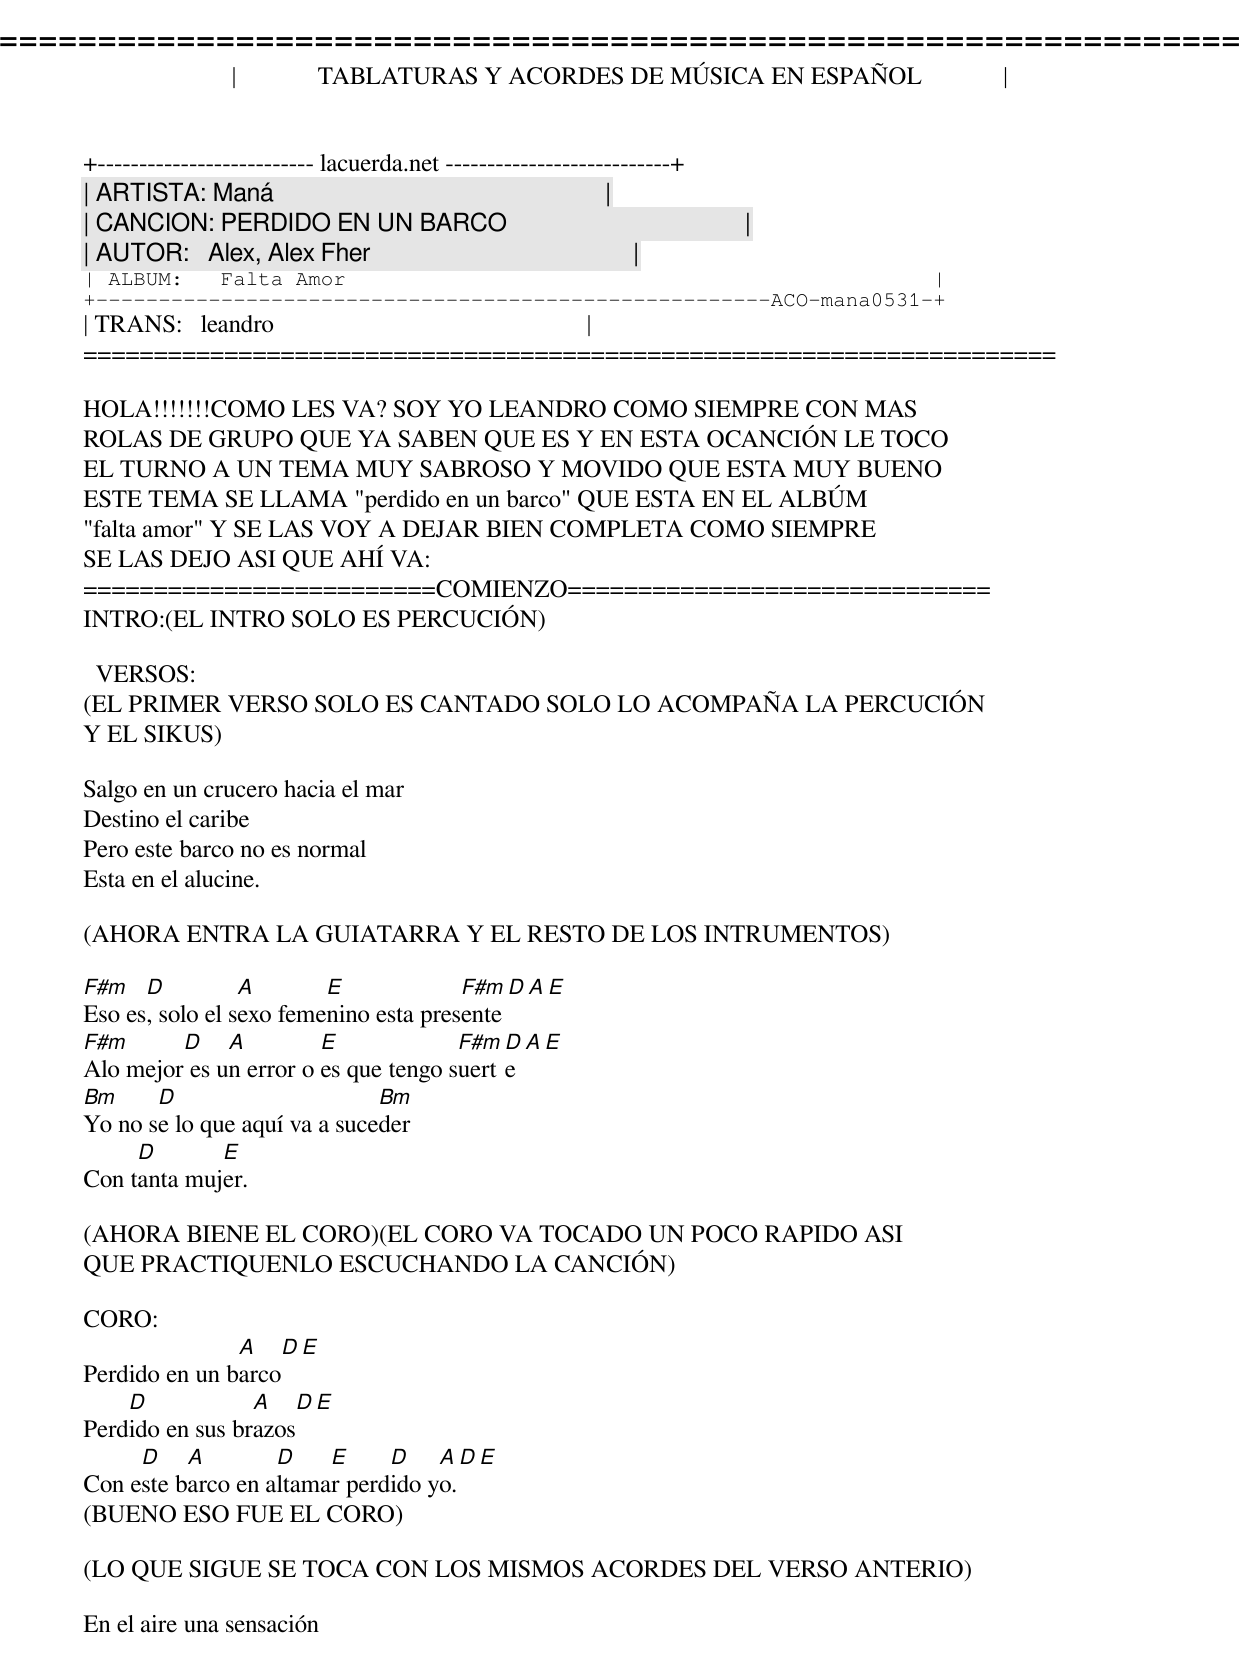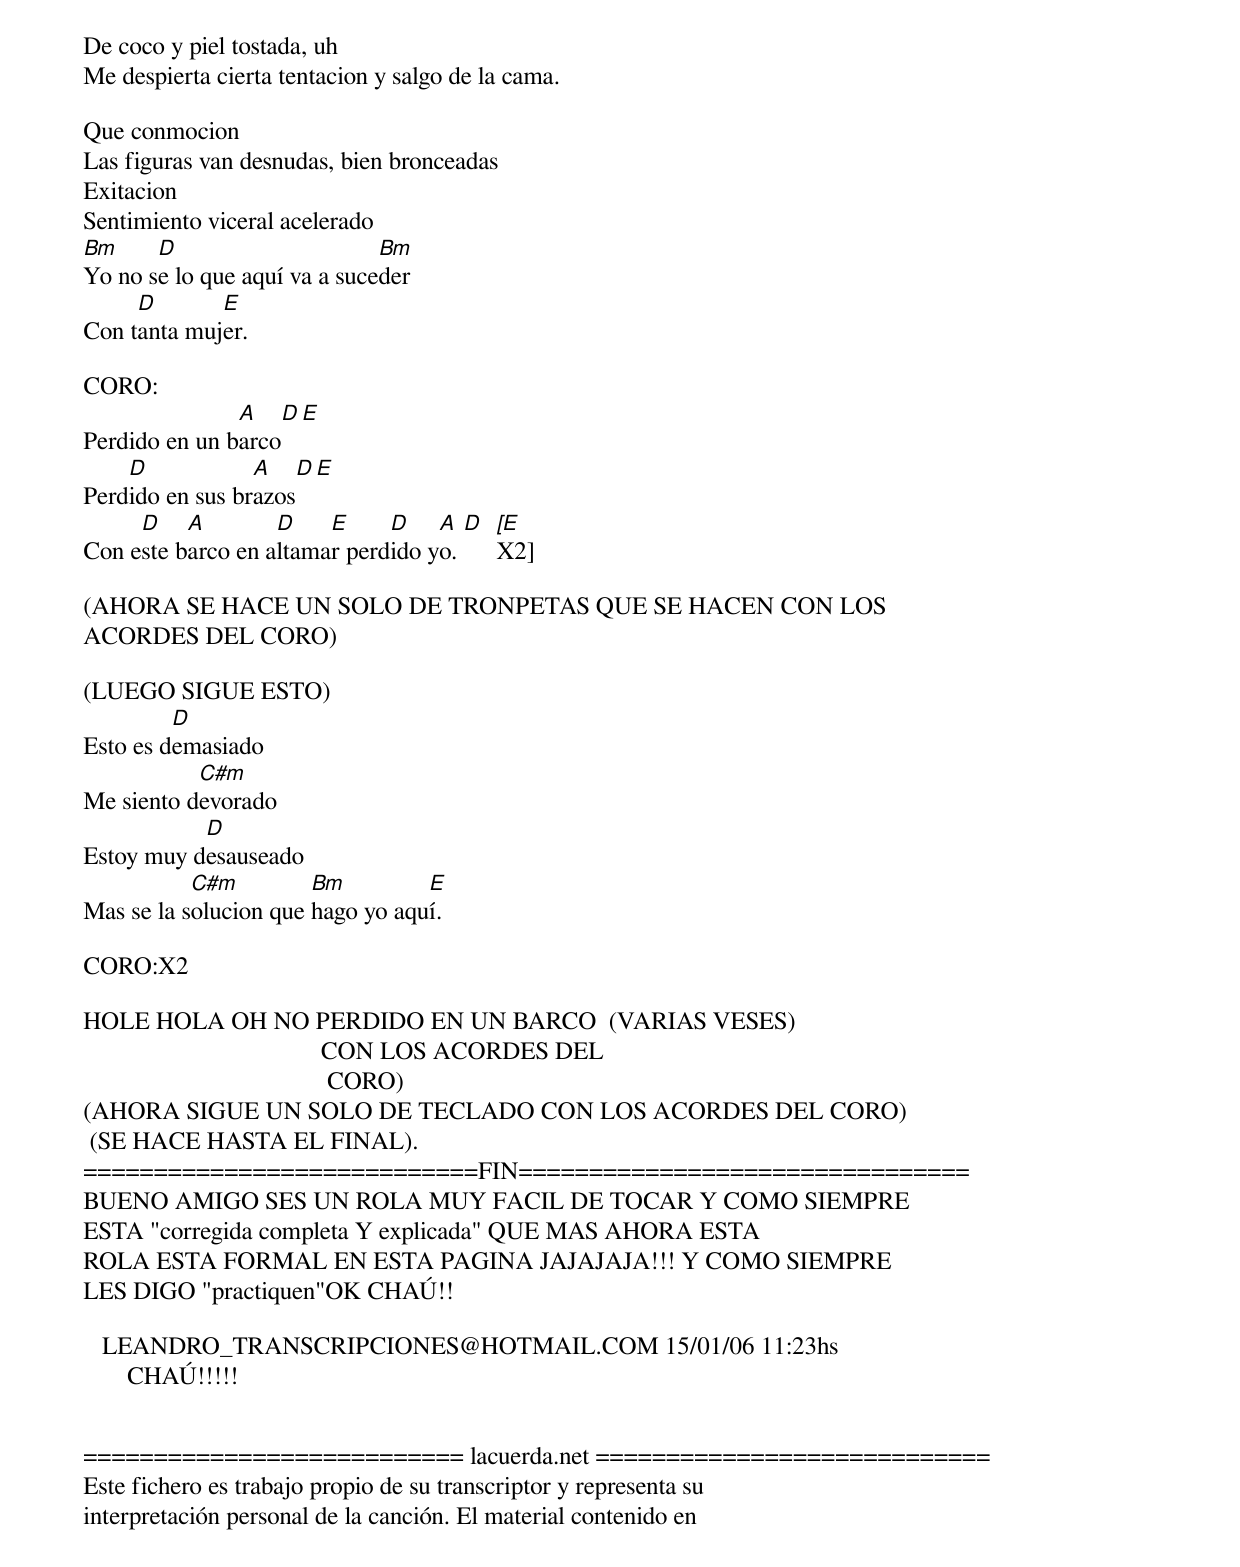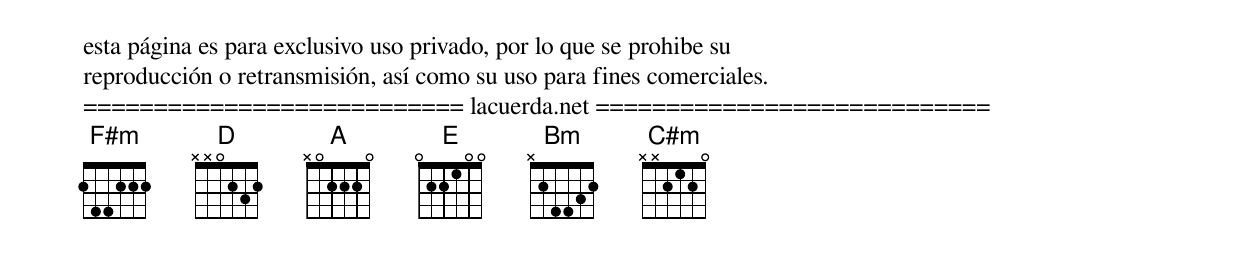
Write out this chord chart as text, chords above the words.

=====================================================================
|             TABLATURAS Y ACORDES DE MÚSICA EN ESPAÑOL             |
+-------------------------- lacuerda.net ---------------------------+
| ARTISTA: Maná                                                     |
| CANCION: PERDIDO EN UN BARCO                                      |
| AUTOR:   Alex, Alex Fher                                          |
| ALBUM:   Falta Amor                                               |
+------------------------------------------------------ACO-mana0531-+
| TRANS:   leandro                                                  |
=====================================================================

HOLA!!!!!!!COMO LES VA? SOY YO LEANDRO COMO SIEMPRE CON MAS
ROLAS DE GRUPO QUE YA SABEN QUE ES Y EN ESTA OCANCIÓN LE TOCO
EL TURNO A UN TEMA MUY SABROSO Y MOVIDO QUE ESTA MUY BUENO
ESTE TEMA SE LLAMA "perdido en un barco" QUE ESTA EN EL ALBÚM
"falta amor" Y SE LAS VOY A DEJAR BIEN COMPLETA COMO SIEMPRE
SE LAS DEJO ASI QUE AHÍ VA:
=========================COMIENZO==============================
INTRO:(EL INTRO SOLO ES PERCUCIÓN)

  VERSOS:
(EL PRIMER VERSO SOLO ES CANTADO SOLO LO ACOMPAÑA LA PERCUCIÓN
Y EL SIKUS)

Salgo en un crucero hacia el mar
Destino el caribe
Pero este barco no es normal
Esta en el alucine.

(AHORA ENTRA LA GUIATARRA Y EL RESTO DE LOS INTRUMENTOS)

F#m   D          A       E             F#m D A E
Eso es, solo el sexo femenino esta presente
F#m      D    A         E             F#m D A E
Alo mejor es un error o es que tengo suerte
Bm     D                      Bm
Yo no se lo que aquí va a suceder
     D       E
Con tanta mujer.

(AHORA BIENE EL CORO)(EL CORO VA TOCADO UN POCO RAPIDO ASI
QUE PRACTIQUENLO ESCUCHANDO LA CANCIÓN)

CORO:
               A   D  E
Perdido en un barco
    D            A   D  E
Perdido en sus brazos
     D    A        D    E     D    A  D  E
Con este barco en altamar perdido yo.
(BUENO ESO FUE EL CORO)

(LO QUE SIGUE SE TOCA CON LOS MISMOS ACORDES DEL VERSO ANTERIO)

En el aire una sensación
De coco y piel tostada, uh
Me despierta cierta tentacion y salgo de la cama.

Que conmocion
Las figuras van desnudas, bien bronceadas
Exitacion
Sentimiento viceral acelerado
Bm     D                      Bm
Yo no se lo que aquí va a suceder
     D       E
Con tanta mujer.

CORO:
               A   D  E
Perdido en un barco
    D            A   D  E
Perdido en sus brazos
     D    A        D    E     D    A  D  E
Con este barco en altamar perdido yo.   [X2]

(AHORA SE HACE UN SOLO DE TRONPETAS QUE SE HACEN CON LOS
ACORDES DEL CORO)

(LUEGO SIGUE ESTO)
         D
Esto es demasiado
           C#m
Me siento devorado
           D
Estoy muy desauseado
           C#m         Bm         E
Mas se la solucion que hago yo aquí.

CORO:X2

HOLE HOLA OH NO PERDIDO EN UN BARCO  (VARIAS VESES)
                                      CON LOS ACORDES DEL
                                       CORO)
(AHORA SIGUE UN SOLO DE TECLADO CON LOS ACORDES DEL CORO)
 (SE HACE HASTA EL FINAL).
============================FIN================================
BUENO AMIGO SES UN ROLA MUY FACIL DE TOCAR Y COMO SIEMPRE
ESTA "corregida completa Y explicada" QUE MAS AHORA ESTA
ROLA ESTA FORMAL EN ESTA PAGINA JAJAJAJA!!! Y COMO SIEMPRE
LES DIGO "practiquen"OK CHAÚ!!

   LEANDRO_TRANSCRIPCIONES@HOTMAIL.COM 15/01/06 11:23hs
       CHAÚ!!!!!


=========================== lacuerda.net ============================
Este fichero es trabajo propio de su transcriptor y representa su
interpretación personal de la canción. El material contenido en
esta página es para exclusivo uso privado, por lo que se prohibe su
reproducción o retransmisión, así como su uso para fines comerciales.
=========================== lacuerda.net ============================
